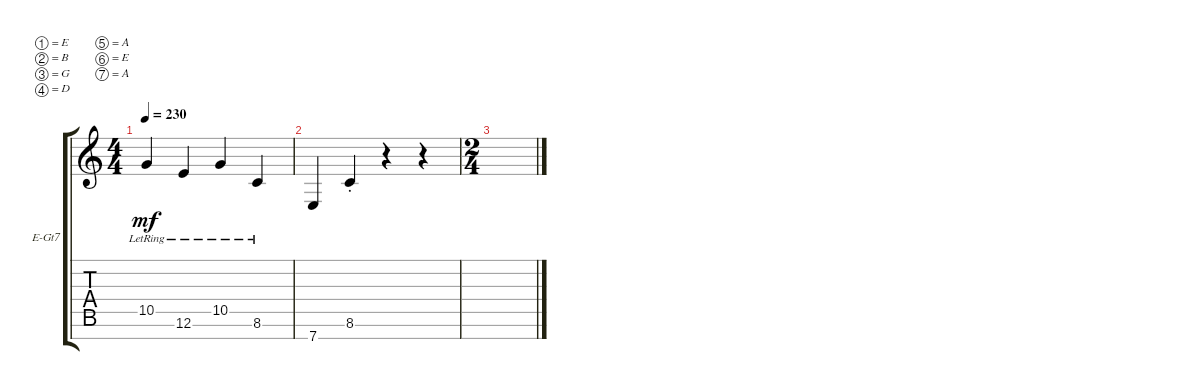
\defaultSystemsLayout 4
\bracketExtendMode groupsimilarinstruments
\firstSystemTrackNameOrientation horizontal
\otherSystemsTrackNameOrientation horizontal
\track ("Electric Guitar" "E-Gt7") {instrument distortionguitar}
\staff {score tabs}
\tuning (E4 B3 G3 D3 A2 E2 A1)
\ts (4 4)
\tempo 230
\clef g2
\ks c
10.5{lr}.4{dy mf} 12.6{lr}.4 10.5{lr}.4 8.6{lr}.4 |
7.7.4 8.6{st}.4 r.4 r.4 |
\ts (2 4)
